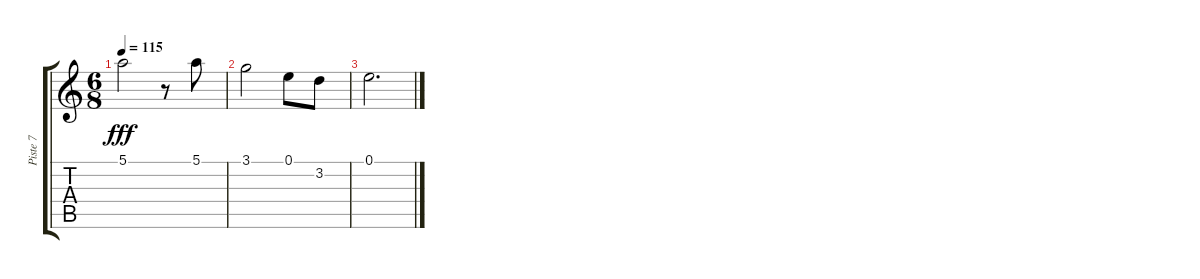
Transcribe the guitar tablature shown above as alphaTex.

\track ("Piste 7" "Piste 7") {mute instrument acousticguitarsteel}
\staff {score tabs}
\tuning (E4 B3 G3 D3 A2 E2) {hide}
\ts (6 8)
\tempo 115
\clef g2
\ks c
5.1.2{dy fff} r.8 5.1.8 |
3.1.2 0.1.8 3.2.8 |
0.1.2{d}
